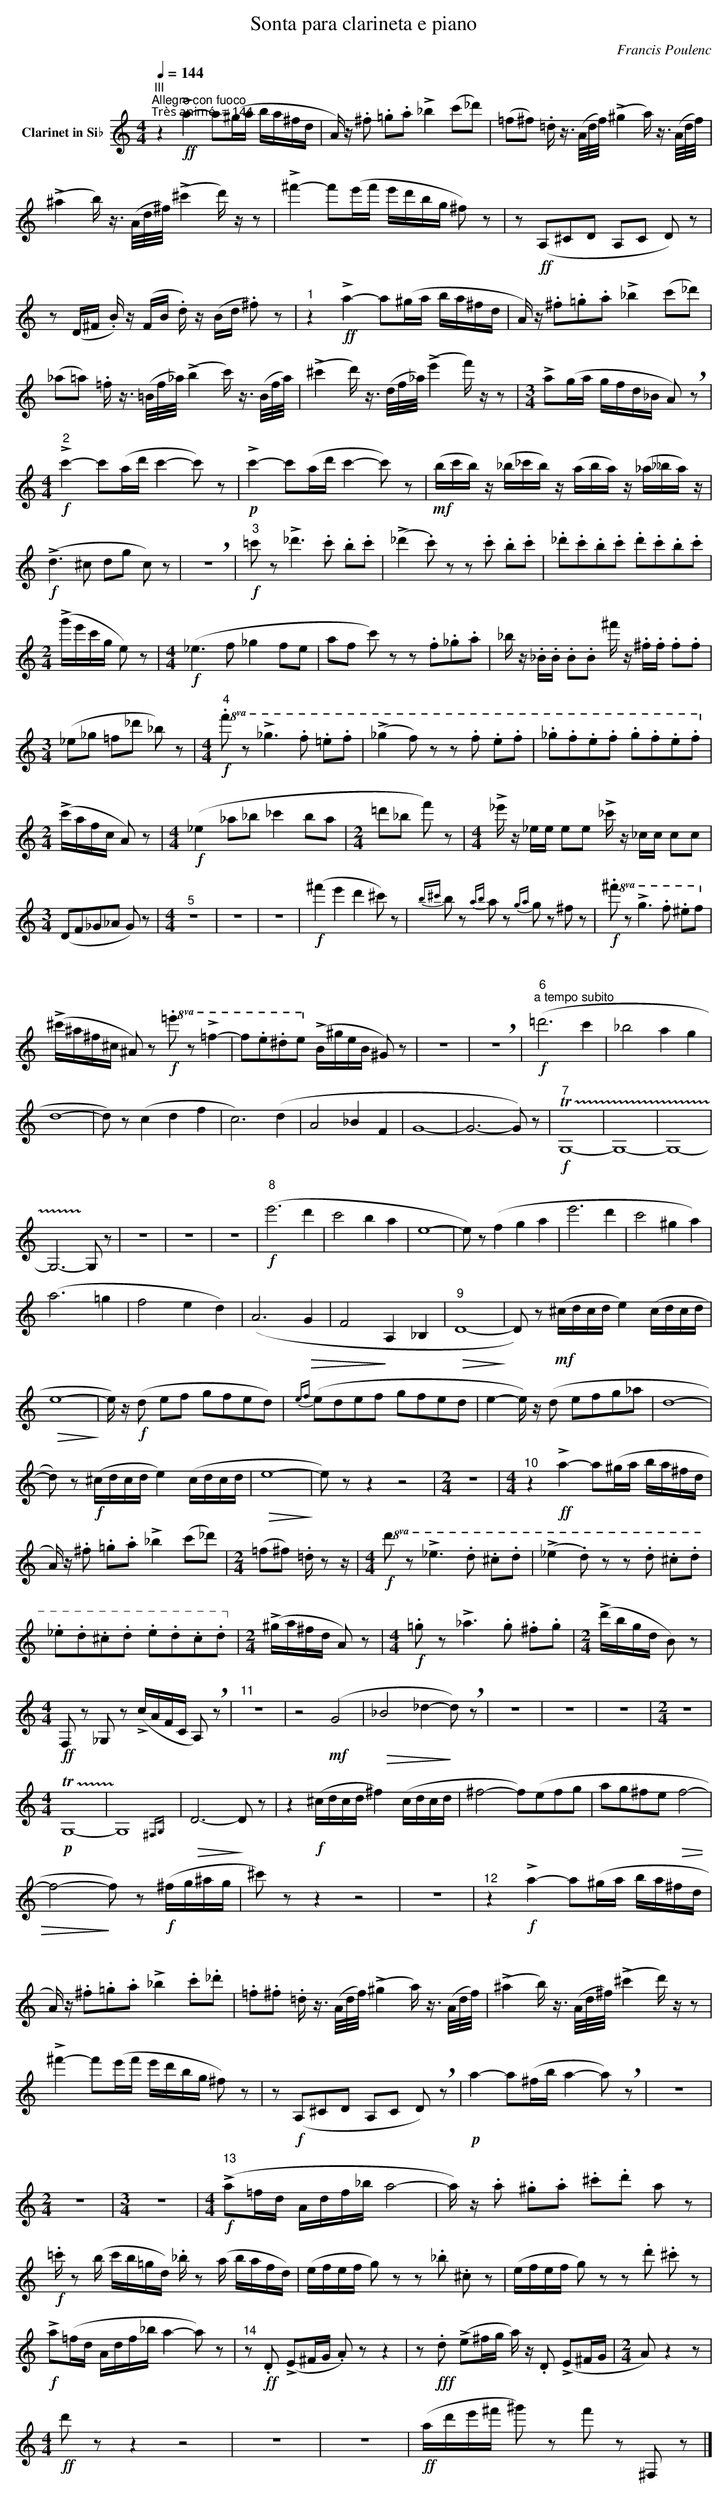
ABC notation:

X:1
T:Sonta para clarineta e piano
C:Francis Poulenc
L:1/8
Q:1/4=136
M:4/4
K:none
V:1 treble transpose=-2 nm="Clarinet in Si♭"
V:1
[M:4/4]"^III\nAllegro con fuoco"[Q:1/4=144]"^Très animé  = 144" z2!ff! !>!a2- a(^g/a/ b/a/^f/d/ | %210
 A/) z/ .^f .=g.a !>!_b2 (c'_d') | (=f^f) .=d/ z3/4 (A/4d/4f/4) (!>!^g2 a/) z3/4 (A/4d/4f/4) |$ %212
 (!>!^a2 b/) z3/4 (A/4d/4^f/4) (!>!^c'2 d'/) z/ z | !>!^f'2- f'(e'/f'/ e'/d'/b/g/ ^f) z | %214
 z!ff! (A,^CD A,C D) z |$ z (D/^F/ .B/) z/ (F/B/ .d/) z/ (B/d/ .^f) z | %216
"^1" z2!ff! !>!a2- a(^g/a/ b/a/^f/d/ | A/) z/ .^f.=g.a !>!_b2 (c'_d') |$ %218
 (_a=a) .=f/ z3/4 (=B/4f/4_a/4) (!>!b2 c'/) z3/4 (B/4f/4a/4) | %219
 (!>!^c'2 d'/) z3/4 (d/4f/4_a/4) (!>!e'2 f'/) z/ z |[M:3/4] !>!a(g/a/ g/f/d/_B/ A) !breath!z |$ %221
[M:4/4]"^2"!f! !>!c'2- c'(a/d'/ c'2- c') z |!p! !>!c'2- c'(a/d'/ c'2- c') z | %223
!mf! (b/c'/b/) z/ (_b/_c'/b/) z/ (a/b/a/) z/ (_a/__b/a/) z/ |$!f! (!>!d3 ^c dg c) z | !breath!z8 | %226
"^3"!f! =c' z !>!_d'3 .c' .b.c' | (!>!_d'2 .c') z z .c' .b.c' | ._d'.c'.b.c' .d'.c'.b.c' |$ %229
[M:2/4] (!>!g'/e'/c'/g/ e) z |[M:4/4]!f! (_e3 f _g2 fe | af c') z z .f._g.a | %232
 _b/ z/ ._B/.B/ .B.B ^f'/ z/ .^f/.f/ .f.f |$[M:3/4] (_e_g =f_d' _b) z | %234
[M:4/4]"^4"!f!!8va(! .f' z !>!_g'3 .f' .=e'.f' | (!>!_g'2 f') z z .f' .e'.f' | %236
 ._g'.f'.e'.f' .g'.f'.e'.f'!8va)! |$[M:2/4] (!>!c'/a/f/c/ A) z |[M:4/4]!f! (_e2 _a_b _c'2 ba | %239
[M:2/4] =d'_b f') z |[M:4/4] !>!_e'/ z/ _e/e/ ee !>!_c'/ z/ _c/c/ cc |$[M:3/4] (DF_G_A G) z | %242
[M:4/4]"^5" z8 | z8 | z8 |!f! (^f'2 e'2 d'2 ^c') z |{b^c'} b z{ab} a z{ga} g z ^f z | %247
!f!!8va(! .^f' z !>!g'3 .f' .^e'f'!8va)! |$ (!>!^c'/^a/^f/^c/ ^A) z!f!!8va(! .=e' z !>!=f'2- | %249
 f'.e'.^d'e'!8va)! (!>!b/^g/e/B/ ^G) z | z8 | !breath!z8 |"^6"!f!"^a tempo subito" (=d'6 c'2 | %253
 _b4 a2 g2 |$ d8- | d) z (c2 d2 f2 | c6) (d2 | A4 _B2 F2 | G8- | G6- G) z |"^7"!f! !trill(!TG,8- | %261
 G,8- | G,8- |$ G,6- !trill)!G, z | z8 | z8 | z8 |"^8"!f! (e'6 d'2 | c'4 b2 a2 | e8- | %270
 e) z (f2 g2 a2 | e'6 d'2 | c'4 ^g2 a2) |$ (a6 =g2 | f4 e2 d2) | (A6!>(! G2 | F4!>)! A,2 _B,2 | %277
"^9"!>(! D8-!>)! | D) z!mf! (^c/d/c/d/ e2) (c/d/c/d/ |$!>(! e8-!>)! | e/) z/!f! (d ef gfed) | %281
{ef} (edef gfed | e2- e/) z/ (d efg_a | d8- |$ d) z!f! (^c/d/c/d/ e2) (c/d/c/d/ |!>(! e8-!>)! | %286
 e) z z2 z4 |[M:2/4] z4 |[M:4/4]"^10" z2!ff! !>!a2- a(^g/a/ b/a/^f/d/ |$ %289
 A/) z/ .^f .=g.a !>!_b2 (c'_d') |[M:2/4] (=f^f) .=d/ z z/ | %291
[M:4/4]!f!!8va(! d' z !>!_e'3 .d' .^c'.d' | (!>!_e'2 .d') z z .d' .^c'.d' |$ %293
 ._e'.d'.^c'.d' .e'.d'.c'.d'!8va)! |[M:2/4] (!>!^g/a/^f/d/ A) z |[M:4/4]!f! .=g z !>!_a3 .g .^f.g | %296
[M:2/4] (!>!d'/b/g/d/ B) z |$[M:4/4]!ff! F, z _G, z (!>!c/A/F/C/ A,) !breath!z |"^11" z8 | %299
 z4!mf! (G4 |!>(! _B4 _d2-!>)! d) !breath!z | z8 | z8 | z8 |[M:2/4] z4 |$[M:4/4]!p! !trill(!TG,8- | %306
 !trill)!G,8{^F,G,} |!>(! D6-!>)! D z | z2!f! (^c/d/c/d/ ^f2) (c/d/c/d/ | ^f4- f)(efg | %310
 ag^fe!>(! f4- |$ f4-!>)! f) z!f! (^f/g/^a/g/ | ^c') z z2 z4 | z8 | %314
"^12" z2!f! !>!a2- a(^g/a/ b/a/^f/d/ |$ A/) z/ .^f.=g.a !>!_b2 .c'._d' | %316
 .=f.^f .=d/ z3/4 (A/4d/4f/4) (!>!^g2 a/) z3/4 (A/4d/4f/4) | %317
 (!>!^a2 b/) z3/4 (A/4d/4^f/4) (!>!^c'2 d'/) z/ z |$ !>!^f'2- f'(e'/f'/ e'/d'/b/g/ ^f) z | %319
 z!f! (A,^CD A,C D) !breath!z |!p! a2- a(^f/b/ a2- a) !breath!z | z8 |$[M:2/4] z4 |[M:3/4] z6 | %324
[M:4/4]"^13"!f! (!>!a=f/d/ A/d/f/_b/ a4- | a/) z/ .a .^g.a .^c'.d' a z |$ %326
!f! .=c'/ z (b/ c'/b/=g/d/) ._b/ z (a/ b/a/f/d/) | (e/f/e/f/ g) z z ._b .^c z | %328
 (e/f/e/f/ g) z z .d' .^c' z |$!f! !>!a(=f/d/ A/d/f/_b/ a2- a) z | %330
"^14" z!ff! .D (!>!E^F/G/ .A) z z2 | z!fff! .d (!>!e^f/g/ a/) z/ .D (!>!E^F/G/ |[M:2/4] A) z2 z |$ %333
[M:4/4]!ff! d' z z2 z4 | z8 | z8 |!ff! (a/d'/e'/^f'/ ^g') z f' z ^F, z |] %337
